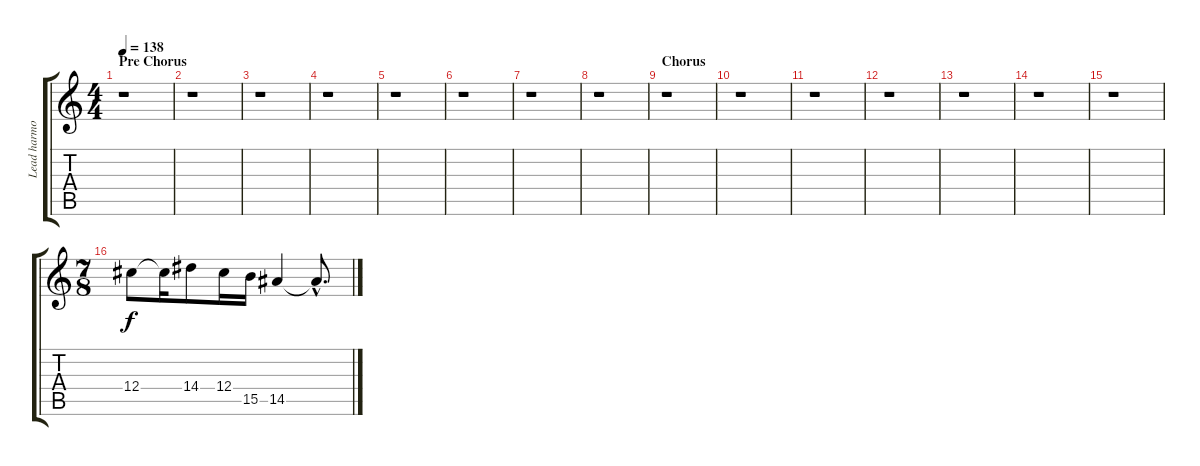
\track ("Lead harmony" "Lead harmo") {instrument overdrivenguitar}
\staff {score tabs}
\tuning (Eb4 Bb3 Gb3 Db3 Ab2 Eb2) {hide}
\ts (4 4)
\section ("" "Pre Chorus")
\tempo 138
\clef g2
\ks c
r.1{dy f} |
r.1 |
r.1 |
r.1 |
r.1 |
r.1 |
r.1 |
r.1 |
\section ("" "Chorus")
r.1 |
r.1 |
r.1 |
r.1 |
r.1 |
r.1 |
r.1 |
\ts (7 8)
12.4.8 12.4{t}.16 14.4.8 12.4.16 15.5.16 14.5.4 14.5{hac t}.8{d}
